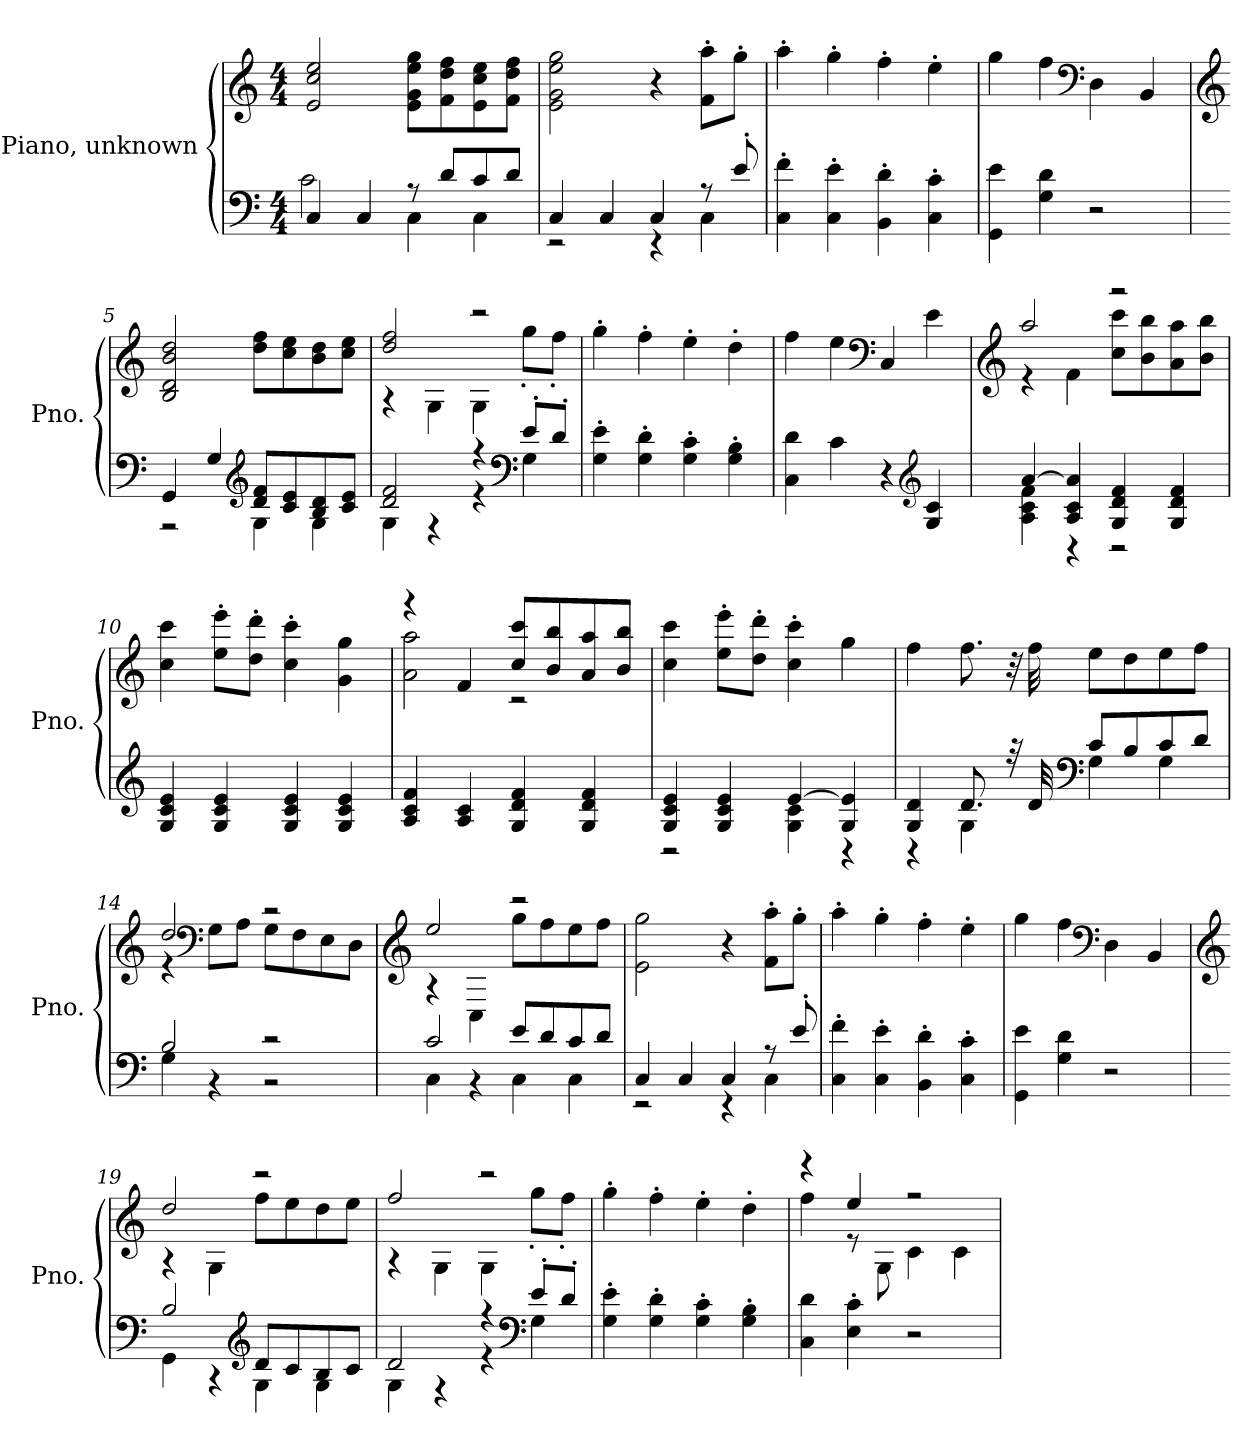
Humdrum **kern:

**kern	**kern
*part1	*part1
*staff2	*staff1
*I"Piano, unknown	*
*I'Pno.	*
*clefF4	*clefG2
*k[]	*k[]
*M4/4	*M4/4
*MM120	*MM120
=1	=1
*^	*
4C/	2c\	2e/ 2cc/ 2ee/
4C/	.	.
8r	4C\	8e\ 8g\ 8ee\ 8gg\L
8d/L	.	8f\ 8dd\ 8ff\
8c/	4C\	8e\ 8cc\ 8ee\
8d/J	.	8f\ 8dd\ 8ff\J
=2	=2	=2
4C/	2r	2e\ 2g\ 2ee\ 2gg\
4C/	.	.
4C/	4r	4r
8r	4C\	8f\' 8aa\'L
8e'/	.	8gg'\J
*v	*v	*
=3	=3
4C\' 4f\'	4aa'\
4C\' 4e\'	4gg'\
4BB\' 4d\'	4ff'\
4C\' 4c\'	4ee'\
=4	=4
4GG\ 4e\	4gg\
4G\ 4d\	4ff\
*	*clefF4
2r	4D\
.	4BB/
=5	=5
*	*clefG2
*^	*
4GG/	2r	2B/ 2d/ 2b/ 2dd/
4G/	.	.
*clefG2	*	*
8d/ 8f/L	4G\	8dd\ 8ff\L
8c/ 8e/	.	8cc\ 8ee\
8B/ 8d/	4G\	8b\ 8dd\
8c/ 8e/J	.	8cc\ 8ee\J
!!LO:LB:g=z
=6	=6	=6
*	*	*^
2d/ 2f/	4G\	2dd/ 2ff/	4r
.	4r	.	4G\
4r	4r	2r	4G\
*clefF4	*	*	*
8e'/L	4G\	.	8gg'\L
8d'/J	.	.	8ff'\J
*v	*v	*	*
*	*v	*v
=7	=7
4G\' 4e\'	4gg'\
4G\' 4d\'	4ff'\
4G\' 4c\'	4ee'\
4G\' 4B\'	4dd'\
=8	=8
4C\ 4d\	4ff\
4c\	4ee\
*	*clefF4
4r	4C/
*clefG2	*
4G/ 4c/	4e\
=9	=9
*	*clefG2
*^	*^
[4a/	4A\ 4c\ 4f\	2aa/	4r
4A/ 4c/ 4a/]	4r	.	4f\
4G/ 4d/ 4f/	2r	2r	8cc\ 8ccc\L
.	.	.	8b\ 8bb\
4G/ 4d/ 4f/	.	.	8a\ 8aa\
.	.	.	8b\ 8bb\J
*v	*v	*	*
*	*v	*v
=10	=10
4G/ 4c/ 4e/	4cc\ 4ccc\
4G/ 4c/ 4e/	8ee\' 8eee\'L
.	8dd\' 8ddd\'J
4G/ 4c/ 4e/	4cc\' 4ccc\'
4G/ 4c/ 4e/	4g\ 4gg\
!!LO:LB:g=z
=11	=11
*	*^
4A/ 4c/ 4f/	4r	2a\ 2aa\
4A/ 4c/	4f/	.
4G/ 4d/ 4f/	8cc/ 8ccc/L	2r
.	8b/ 8bb/	.
4G/ 4d/ 4f/	8a/ 8aa/	.
.	8b/ 8bb/J	.
*	*v	*v
=12	=12
*^	*
4G/ 4c/ 4e/	2r	4cc\ 4ccc\
4G/ 4c/ 4e/	.	8ee\' 8eee\'L
.	.	8dd\' 8ddd\'J
[4e/	4G\ 4c\	4cc\' 4ccc\'
4G/ 4e/]	4r	4gg\
=13	=13	=13
4G/ 4d/	4r	4ff\
8.d/	4G\	8.ff\
32r	.	32r
32d/	.	32ff\
*clefF4	*	*
8c/L	4G\	8ee\L
8B/	.	8dd\
8c/	4G\	8ee\
8d/J	.	8ff\J
=14	=14	=14
*	*	*^
2B/	4G\	2dd/	4r
*	*	*clefF4	*
.	4r	.	8G\L
.	.	.	8A\J
2r	2r	2r	8G\L
.	.	.	8F\
.	.	.	8E\
.	.	.	8D\J
!!LO:LB:g=z	!!
=15	=15	=15	=15
*	*	*clefG2	*
2c/	4C\	2ee/	4r
.	4r	.	4C\
8e/L	4C\	2r	8gg\L
8d/	.	.	8ff\
8c/	4C\	.	8ee\
8d/J	.	.	8ff\J
*	*	*v	*v
=16	=16	=16
4C/	2r	2e\ 2gg\
4C/	.	.
4C/	4r	4r
8r	4C\	8f\' 8aa\'L
8e'/	.	8gg'\J
*v	*v	*
=17	=17
4C\' 4f\'	4aa'\
4C\' 4e\'	4gg'\
4BB\' 4d\'	4ff'\
4C\' 4c\'	4ee'\
=18	=18
4GG\ 4e\	4gg\
4G\ 4d\	4ff\
*	*clefF4
2r	4D\
.	4BB/
=19	=19
*	*clefG2
*^	*^
2B/	4GG\	2dd/	4r
.	4r	.	4G\
*clefG2	*	*	*
8d/L	4G\	2r	8ff\L
8c/	.	.	8ee\
8B/	4G\	.	8dd\
8c/J	.	.	8ee\J
!!LO:LB:g=z	!!
=20	=20	=20	=20
2d/	4G\	2ff/	4r
.	4r	.	4G\
4r	4r	2r	4G\
*clefF4	*	*	*
8e'/L	4G\	.	8gg'\L
8d'/J	.	.	8ff'\J
*v	*v	*	*
*	*v	*v
=21	=21
4G\' 4e\'	4gg'\
4G\' 4d\'	4ff'\
4G\' 4c\'	4ee'\
4G\' 4B\'	4dd'\
=22	=22
*	*^
4C\ 4d\	4r	4ff\
4E\' 4c\'	4ee/	8r
.	.	8G\
2r	2r	4c\
.	.	4c\
*	*v	*v
=	=
*-	*-
